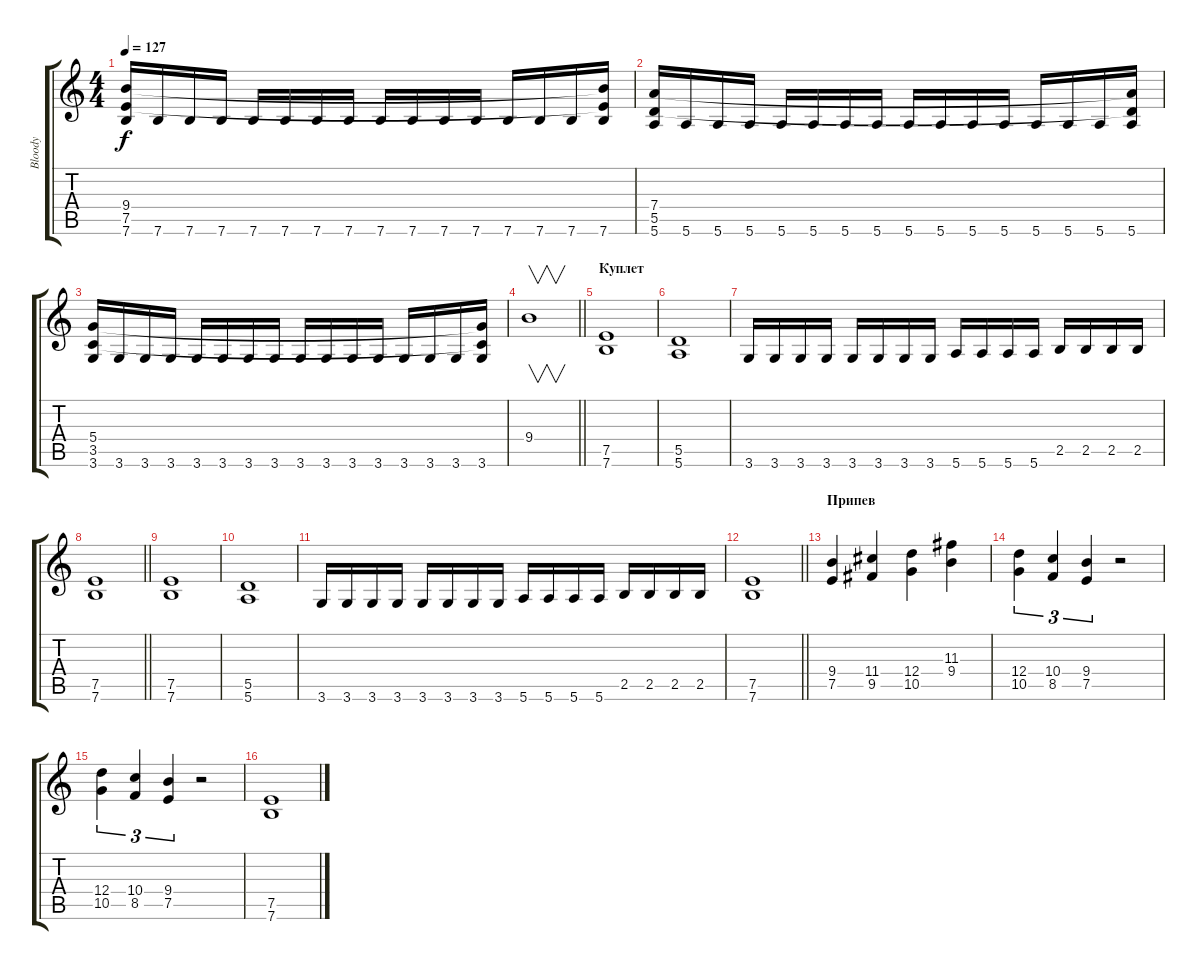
\track ("Bloody" "Bloody") {instrument overdrivenguitar}
\staff {score tabs}
\tuning (E4 B3 G3 D3 A2 E2) {hide}
\ts (4 4)
\tempo 127
\clef g2
\ks c
(9.4 7.5 7.6).16{dy f} 7.6.16 7.6.16 7.6.16 7.6.16 7.6.16 7.6.16 7.6.16 7.6.16 7.6.16 7.6.16 7.6.16 7.6.16 7.6.16 7.6.16 (9.4{t} 7.5{t} 7.6).16 |
(7.4 5.5 5.6).16 5.6.16 5.6.16 5.6.16 5.6.16 5.6.16 5.6.16 5.6.16 5.6.16 5.6.16 5.6.16 5.6.16 5.6.16 5.6.16 5.6.16 (7.4{t} 5.5{t} 5.6).16 |
(5.4 3.5 3.6).16 3.6.16 3.6.16 3.6.16 3.6.16 3.6.16 3.6.16 3.6.16 3.6.16 3.6.16 3.6.16 3.6.16 3.6.16 3.6.16 3.6.16 (5.4{t} 3.5{t} 3.6).16 |
\barLineRight lightlight
9.4.1{v} |
\section ("" "Куплет")
(7.5 7.6).1 |
(5.5 5.6).1 |
3.6.16 3.6.16 3.6.16 3.6.16 3.6.16 3.6.16 3.6.16 3.6.16 5.6.16 5.6.16 5.6.16 5.6.16 2.5.16 2.5.16 2.5.16 2.5.16 |
\barLineRight lightlight
(7.5 7.6).1 |
\section ("" "")
(7.5 7.6).1 |
(5.5 5.6).1 |
3.6.16 3.6.16 3.6.16 3.6.16 3.6.16 3.6.16 3.6.16 3.6.16 5.6.16 5.6.16 5.6.16 5.6.16 2.5.16 2.5.16 2.5.16 2.5.16 |
\barLineRight lightlight
(7.5 7.6).1 |
\section ("" "Припев")
(9.4 7.5).4 (11.4 9.5).4 (12.4 10.5).4 (11.3 9.4).4 |
(12.4 10.5).4{tu (3 2)} (10.4 8.5).4{tu (3 2)} (9.4 7.5).4{tu (3 2)} r.2 |
(12.4 10.5).4{tu (3 2)} (10.4 8.5).4{tu (3 2)} (9.4 7.5).4{tu (3 2)} r.2 |
(7.5 7.6).1
